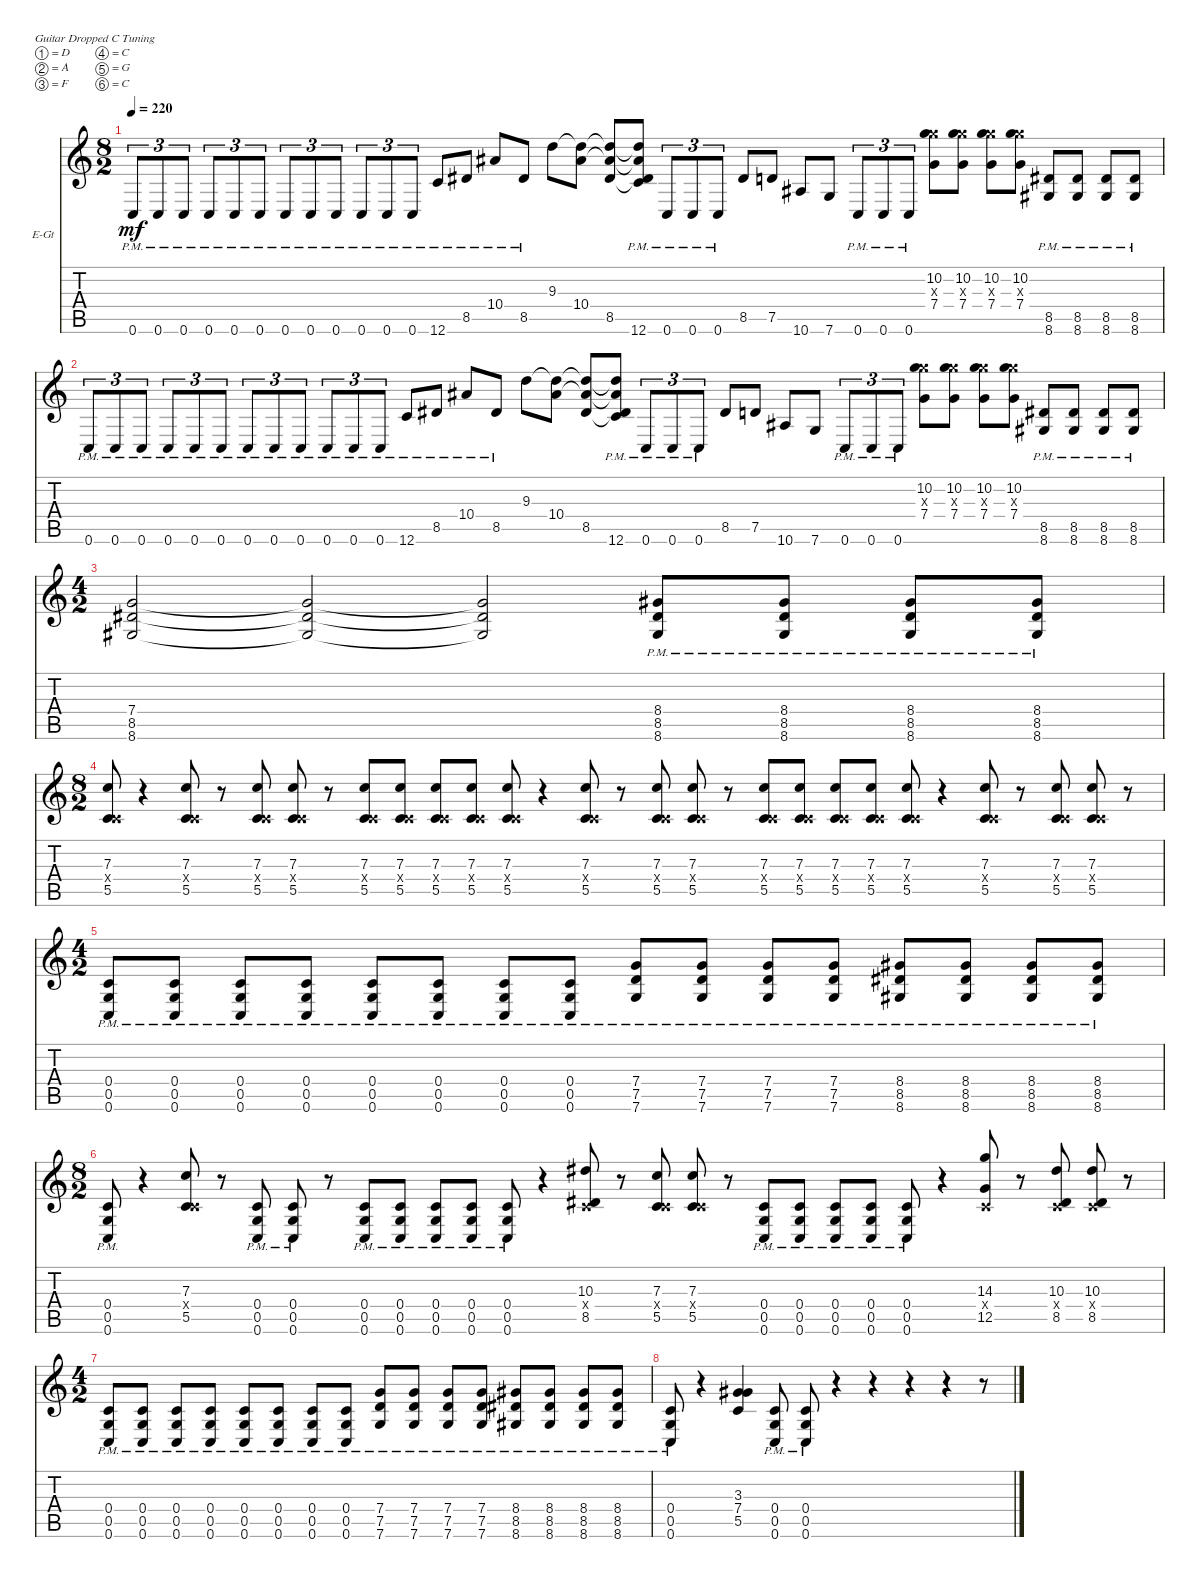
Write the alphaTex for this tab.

\defaultSystemsLayout 4
\bracketExtendMode nobrackets
\firstSystemTrackNameOrientation horizontal
\otherSystemsTrackNameOrientation horizontal
\track ("Rhythm Guitar" "E-Gt") {instrument distortionguitar}
\staff {score tabs}
\tuning (D4 A3 F3 C3 G2 C2)
\ts (8 2)
\tempo 220
\clef g2
\ks c
0.6{pm}.8{tu (3 2) dy mf} 0.6{pm}.8{tu (3 2)} 0.6{pm}.8{tu (3 2)} 0.6{pm}.8{tu (3 2)} 0.6{pm}.8{tu (3 2)} 0.6{pm}.8{tu (3 2)} 0.6{pm}.8{tu (3 2)} 0.6{pm}.8{tu (3 2)} 0.6{pm}.8{tu (3 2)} 0.6{pm}.8{tu (3 2)} 0.6{pm}.8{tu (3 2)} 0.6{pm}.8{tu (3 2)} 12.6{pm}.8 8.5{pm}.8 10.4{pm}.8 8.5{pm}.8 9.3.8 (10.4 9.3{t}).8 (8.5 10.4{t} 9.3{t}).8 (12.6{pm} 8.5{t} 10.4{t} 9.3{t}).8 0.6{pm}.8{tu (3 2)} 0.6{pm}.8{tu (3 2)} 0.6{pm}.8{tu (3 2)} 8.5.8 7.5.8 10.6.8 7.6.8 0.6{pm}.8{tu (3 2)} 0.6{pm}.8{tu (3 2)} 0.6{pm}.8{tu (3 2)} (14.3{x} 7.4 10.2).8 (14.3{x} 7.4 10.2).8 (14.3{x} 7.4 10.2).8 (14.3{x} 7.4 10.2).8 (8.6{pm} 8.5{pm}).8 (8.6{pm} 8.5{pm}).8 (8.6{pm} 8.5{pm}).8 (8.6{pm} 8.5{pm}).8 |
0.6{pm}.8{tu (3 2)} 0.6{pm}.8{tu (3 2)} 0.6{pm}.8{tu (3 2)} 0.6{pm}.8{tu (3 2)} 0.6{pm}.8{tu (3 2)} 0.6{pm}.8{tu (3 2)} 0.6{pm}.8{tu (3 2)} 0.6{pm}.8{tu (3 2)} 0.6{pm}.8{tu (3 2)} 0.6{pm}.8{tu (3 2)} 0.6{pm}.8{tu (3 2)} 0.6{pm}.8{tu (3 2)} 12.6{pm}.8 8.5{pm}.8 10.4{pm}.8 8.5{pm}.8 9.3.8 (10.4 9.3{t}).8 (8.5 10.4{t} 9.3{t}).8 (12.6{pm} 8.5{t} 10.4{t} 9.3{t}).8 0.6{pm}.8{tu (3 2)} 0.6{pm}.8{tu (3 2)} 0.6{pm}.8{tu (3 2)} 8.5.8 7.5.8 10.6.8 7.6.8 0.6{pm}.8{tu (3 2)} 0.6{pm}.8{tu (3 2)} 0.6{pm}.8{tu (3 2)} (14.3{x} 7.4 10.2).8 (14.3{x} 7.4 10.2).8 (14.3{x} 7.4 10.2).8 (14.3{x} 7.4 10.2).8 (8.6{pm} 8.5{pm}).8 (8.6{pm} 8.5{pm}).8 (8.6{pm} 8.5{pm}).8 (8.6{pm} 8.5{pm}).8 |
\ts (4 2)
(8.6 8.5 7.4).2 (8.6{t} 8.5{t} 7.4{t}).2 (7.4{t} 8.5{t} 8.6{t}).2 (8.6{pm} 8.5{pm} 8.4{pm}).8 (8.6{pm} 8.5{pm} 8.4{pm}).8 (8.6{pm} 8.5{pm} 8.4{pm}).8 (8.6{pm} 8.5{pm} 8.4{pm}).8 |
\ts (8 2)
(5.5 7.3 0.4{x}).8 r.4 (5.5 7.3 0.4{x}).8 r.8 (5.5 7.3 0.4{x}).8 (5.5 7.3 0.4{x}).8 r.8 (5.5 7.3 0.4{x}).8 (5.5 7.3 0.4{x}).8 (5.5 7.3 0.4{x}).8 (5.5 7.3 0.4{x}).8 (5.5 7.3 0.4{x}).8 r.4 (5.5 7.3 0.4{x}).8 r.8 (5.5 7.3 0.4{x}).8 (5.5 7.3 0.4{x}).8 r.8 (5.5 7.3 0.4{x}).8 (5.5 7.3 0.4{x}).8 (5.5 7.3 0.4{x}).8 (5.5 7.3 0.4{x}).8 (5.5 7.3 0.4{x}).8 r.4 (5.5 7.3 0.4{x}).8 r.8 (5.5 7.3 0.4{x}).8 (5.5 7.3 0.4{x}).8 r.8 |
\ts (4 2)
(0.6{pm} 0.5{pm} 0.4{pm}).8 (0.4{pm} 0.5{pm} 0.6{pm}).8 (0.6{pm} 0.5{pm} 0.4{pm}).8 (0.4{pm} 0.5{pm} 0.6{pm}).8 (0.6{pm} 0.5{pm} 0.4{pm}).8 (0.4{pm} 0.5{pm} 0.6{pm}).8 (0.6{pm} 0.5{pm} 0.4{pm}).8 (0.4{pm} 0.5{pm} 0.6{pm}).8 (7.6{pm} 7.5{pm} 7.4{pm}).8 (7.6{pm} 7.5{pm} 7.4{pm}).8 (7.6{pm} 7.5{pm} 7.4{pm}).8 (7.6{pm} 7.5{pm} 7.4{pm}).8 (8.6{pm} 8.5{pm} 8.4{pm}).8 (8.6{pm} 8.5{pm} 8.4{pm}).8 (8.6{pm} 8.5{pm} 8.4{pm}).8 (8.6{pm} 8.5{pm} 8.4{pm}).8 |
\ts (8 2)
(0.5{pm} 0.4{pm} 0.6{pm}).8 r.4 (5.5 7.3 0.4{x}).8 r.8 (0.5{pm} 0.4{pm} 0.6{pm}).8 (0.5{pm} 0.4{pm} 0.6{pm}).8 r.8 (0.5{pm} 0.4{pm} 0.6{pm}).8 (0.5{pm} 0.4{pm} 0.6{pm}).8 (0.5{pm} 0.4{pm} 0.6{pm}).8 (0.5{pm} 0.4{pm} 0.6{pm}).8 (0.5{pm} 0.4{pm} 0.6{pm}).8 r.4 (8.5 10.3 0.4{x}).8 r.8 (5.5 7.3 0.4{x}).8 (5.5 7.3 0.4{x}).8 r.8 (0.5{pm} 0.4{pm} 0.6{pm}).8 (0.5{pm} 0.4{pm} 0.6{pm}).8 (0.5{pm} 0.4{pm} 0.6{pm}).8 (0.5{pm} 0.4{pm} 0.6{pm}).8 (0.5{pm} 0.4{pm} 0.6{pm}).8 r.4 (12.5 14.3 0.4{x}).8 r.8 (8.5 10.3 0.4{x}).8 (8.5 10.3 0.4{x}).8 r.8 |
\ts (4 2)
(0.6{pm} 0.5{pm} 0.4{pm}).8 (0.4{pm} 0.5{pm} 0.6{pm}).8 (0.6{pm} 0.5{pm} 0.4{pm}).8 (0.4{pm} 0.5{pm} 0.6{pm}).8 (0.6{pm} 0.5{pm} 0.4{pm}).8 (0.4{pm} 0.5{pm} 0.6{pm}).8 (0.6{pm} 0.5{pm} 0.4{pm}).8 (0.4{pm} 0.5{pm} 0.6{pm}).8 (7.6{pm} 7.5{pm} 7.4{pm}).8 (7.6{pm} 7.5{pm} 7.4{pm}).8 (7.6{pm} 7.5{pm} 7.4{pm}).8 (7.6{pm} 7.5{pm} 7.4{pm}).8 (8.6{pm} 8.5{pm} 8.4{pm}).8 (8.6{pm} 8.5{pm} 8.4{pm}).8 (8.6{pm} 8.5{pm} 8.4{pm}).8 (8.6{pm} 8.5{pm} 8.4{pm}).8 |
(0.6{pm} 0.5{pm} 0.4{pm}).8 r.4 (7.4 3.3 5.5).4 (0.6{pm} 0.5{pm} 0.4{pm}).8 (0.6{pm} 0.5{pm} 0.4{pm}).8 r.4 r.4 r.4 r.4 r.8
